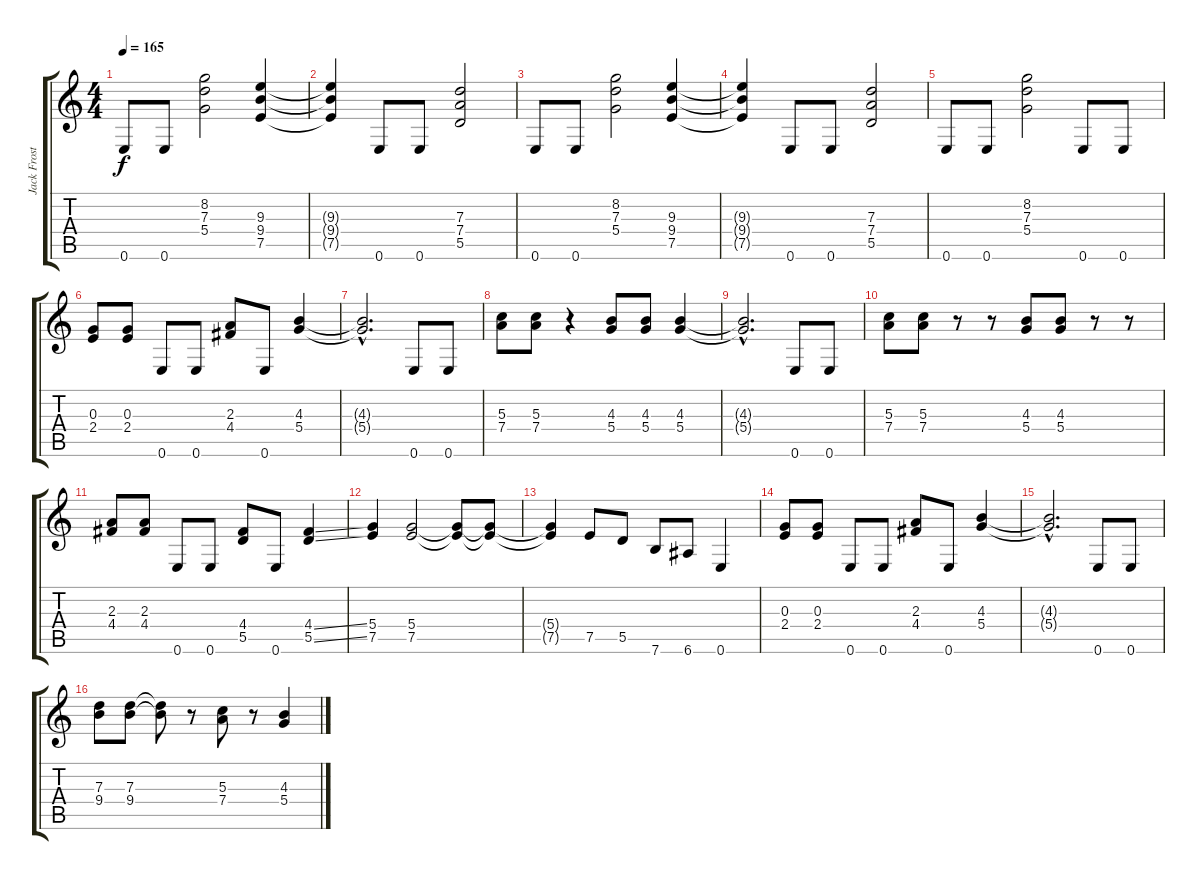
\track ("Jack Frost" "Jack Frost") {instrument distortionguitar}
\staff {score tabs}
\tuning (E4 B3 G3 D3 A2 E2) {hide}
\ts (4 4)
\tempo 165
\clef g2
\ks c
0.6.8{dy f} 0.6.8 (8.2 7.3 5.4).2 (9.3 9.4 7.5).4 |
(9.3{t} 9.4{t} 7.5{t}).4 0.6.8 0.6.8 (7.3 7.4 5.5).2 |
0.6.8 0.6.8 (8.2 7.3 5.4).2 (9.3 9.4 7.5).4 |
(9.3{t} 9.4{t} 7.5{t}).4 0.6.8 0.6.8 (7.3 7.4 5.5).2 |
0.6.8 0.6.8 (8.2 7.3 5.4).2 0.6.8 0.6.8 |
(0.3 2.4).8 (0.3 2.4).8 0.6.8 0.6.8 (2.3 4.4).8 0.6.8 (4.3 5.4).4 |
(4.3{hac t} 5.4{hac t}).2{d} 0.6.8 0.6.8 |
(5.3 7.4).8 (5.3 7.4).8 r.4 (4.3 5.4).8 (4.3 5.4).8 (4.3 5.4).4 |
(4.3{hac t} 5.4{hac t}).2{d} 0.6.8 0.6.8 |
(5.3 7.4).8 (5.3 7.4).8 r.8 r.8 (4.3 5.4).8 (4.3 5.4).8 r.8 r.8 |
(2.3 4.4).8 (2.3 4.4).8 0.6.8 0.6.8 (4.4 5.5).8 0.6.8 (4.4{ss} 5.5{ss}).4 |
(5.4 7.5).4 (5.4 7.5).2 (5.4{t} 7.5{t}).8 (5.4{t} 7.5{t}).8 |
(5.4{t} 7.5{t}).4 7.5.8 5.5.8 7.6.8 6.6.8 0.6.4 |
(0.3 2.4).8 (0.3 2.4).8 0.6.8 0.6.8 (2.3 4.4).8 0.6.8 (4.3 5.4).4 |
(4.3{hac t} 5.4{hac t}).2{d} 0.6.8 0.6.8 |
(7.3 9.4).8 (7.3 9.4).8 (7.3{t} 9.4{t}).8 r.8 (5.3 7.4).8 r.8 (4.3 5.4).4
